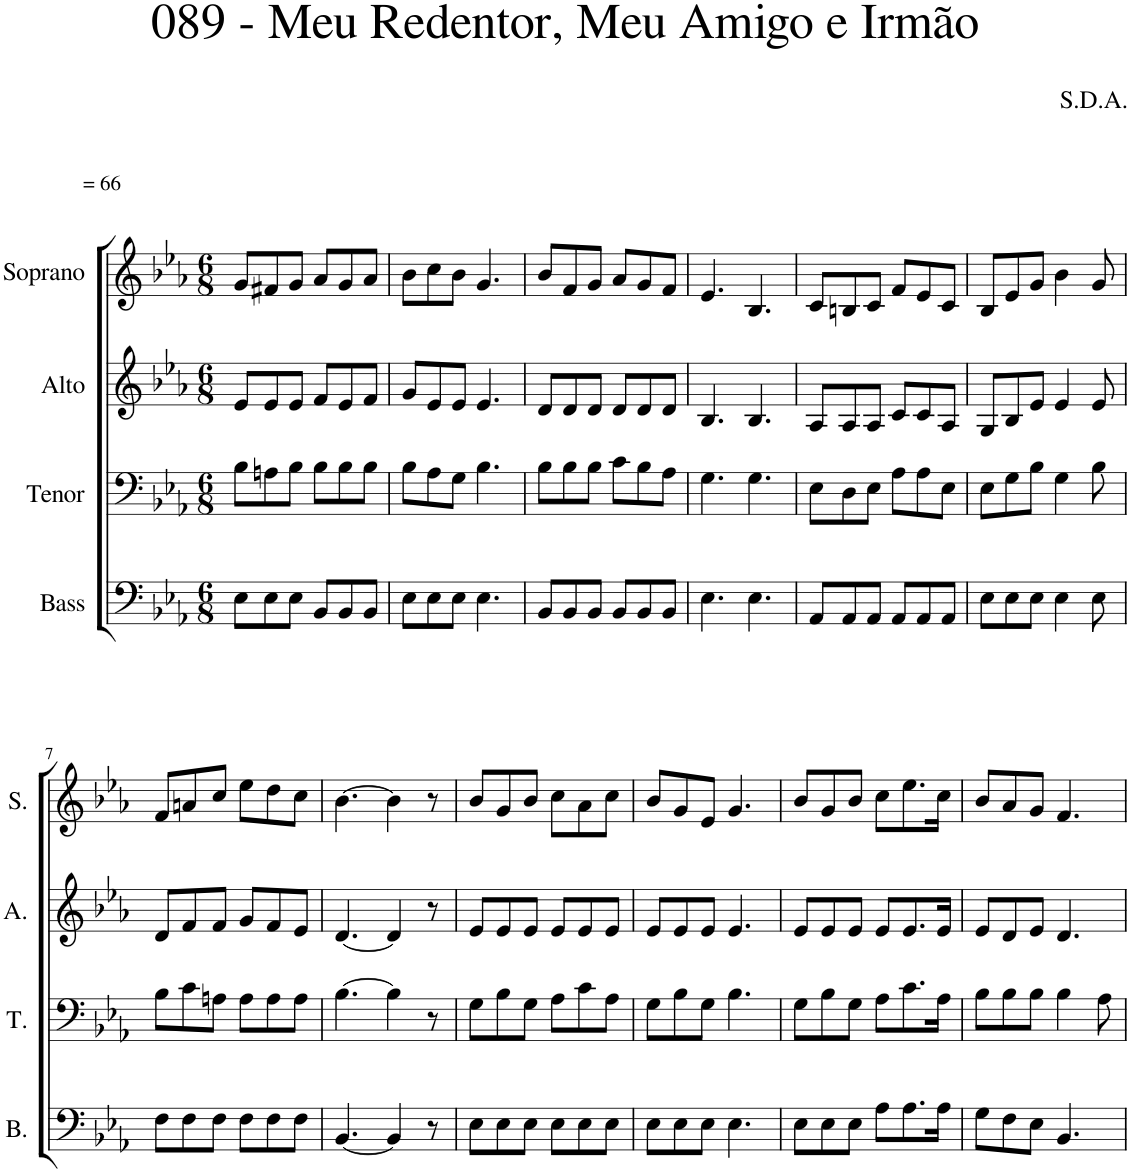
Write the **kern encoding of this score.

**kern	**kern	**kern	**kern
*part4	*part3	*part2	*part1
*staff4	*staff3	*staff2	*staff1
*I"Bass	*I"Tenor	*I"Alto	*I"Soprano
*I'B.	*I'T.	*I'A.	*I'S.
*clefF4	*clefF4	*clefG2	*clefG2
*k[b-e-a-]	*k[b-e-a-]	*k[b-e-a-]	*k[b-e-a-]
*M6/8	*M6/8	*M6/8	*M6/8
=1	=1	=1	=1
!	!	!	!LO:TX:a:t== 66
8E-\L	8B-\L	8e-/L	8g/L
8E-\	8An\	8e-/	8f#X/
8E-\J	8B-\J	8e-/J	8g/J
8BB-/L	8B-\L	8f/L	8a-/L
8BB-/	8B-\	8e-/	8g/
8BB-/J	8B-\J	8f/J	8a-/J
=2	=2	=2	=2
8E-\L	8B-\L	8g/L	8b-\L
8E-\	8A-\	8e-/	8cc\
8E-\J	8G\J	8e-/J	8b-\J
4.E-\	4.B-\	4.e-/	4.g/
=3	=3	=3	=3
8BB-/L	8B-\L	8d/L	8b-/L
8BB-/	8B-\	8d/	8f/
8BB-/J	8B-\J	8d/J	8g/J
8BB-/L	8c\L	8d/L	8a-/L
8BB-/	8B-\	8d/	8g/
8BB-/J	8A-\J	8d/J	8f/J
=4	=4	=4	=4
4.E-\	4.G\	4.B-/	4.e-/
4.E-\	4.G\	4.B-/	4.B-/
=5	=5	=5	=5
8AA-/L	8E-\L	8A-/L	8c/L
8AA-/	8D\	8A-/	8Bn/
8AA-/J	8E-\J	8A-/J	8c/J
8AA-/L	8A-\L	8c/L	8f/L
8AA-/	8A-\	8c/	8e-/
8AA-/J	8E-\J	8A-/J	8c/J
=6	=6	=6	=6
8E-\L	8E-\L	8G/L	8B-/L
8E-\	8G\	8B-/	8e-/
8E-\J	8B-\J	8e-/J	8g/J
4E-\	4G\	4e-/	4b-\
8E-\	8B-\	8e-/	8g/
!!LO:LB:g=z
=7	=7	=7	=7
8F\L	8B-\L	8d/L	8f/L
8F\	8c\	8f/	8an/
8F\J	8An\J	8f/J	8cc/J
8F\L	8A\L	8g/L	8ee-\L
8F\	8A\	8f/	8dd\
8F\J	8A\J	8e-/J	8cc\J
=8	=8	=8	=8
[4.BB-/	[4.B-\	[4.d/	[4.b-\
4BB-/]	4B-\]	4d/]	4b-\]
8r	8r	8r	8r
=9	=9	=9	=9
8E-\L	8G\L	8e-/L	8b-/L
8E-\	8B-\	8e-/	8g/
8E-\J	8G\J	8e-/J	8b-/J
8E-\L	8A-\L	8e-/L	8cc\L
8E-\	8c\	8e-/	8a-\
8E-\J	8A-\J	8e-/J	8cc\J
=10	=10	=10	=10
8E-\L	8G\L	8e-/L	8b-/L
8E-\	8B-\	8e-/	8g/
8E-\J	8G\J	8e-/J	8e-/J
4.E-\	4.B-\	4.e-/	4.g/
=11	=11	=11	=11
8E-\L	8G\L	8e-/L	8b-/L
8E-\	8B-\	8e-/	8g/
8E-\J	8G\J	8e-/J	8b-/J
8A-\L	8A-\L	8e-/L	8cc\L
8.A-\	8.c\	8.e-/	8.ee-\
16A-\Jk	16A-\Jk	16e-/Jk	16cc\Jk
=12	=12	=12	=12
8G\L	8B-\L	8e-/L	8b-/L
8F\	8B-\	8d/	8a-/
8E-\J	8B-\J	8e-/J	8g/J
4.BB-/	4B-\	4.d/	4.f/
.	8A-\	.	.
=	=	=	=
*-	*-	*-	*-
